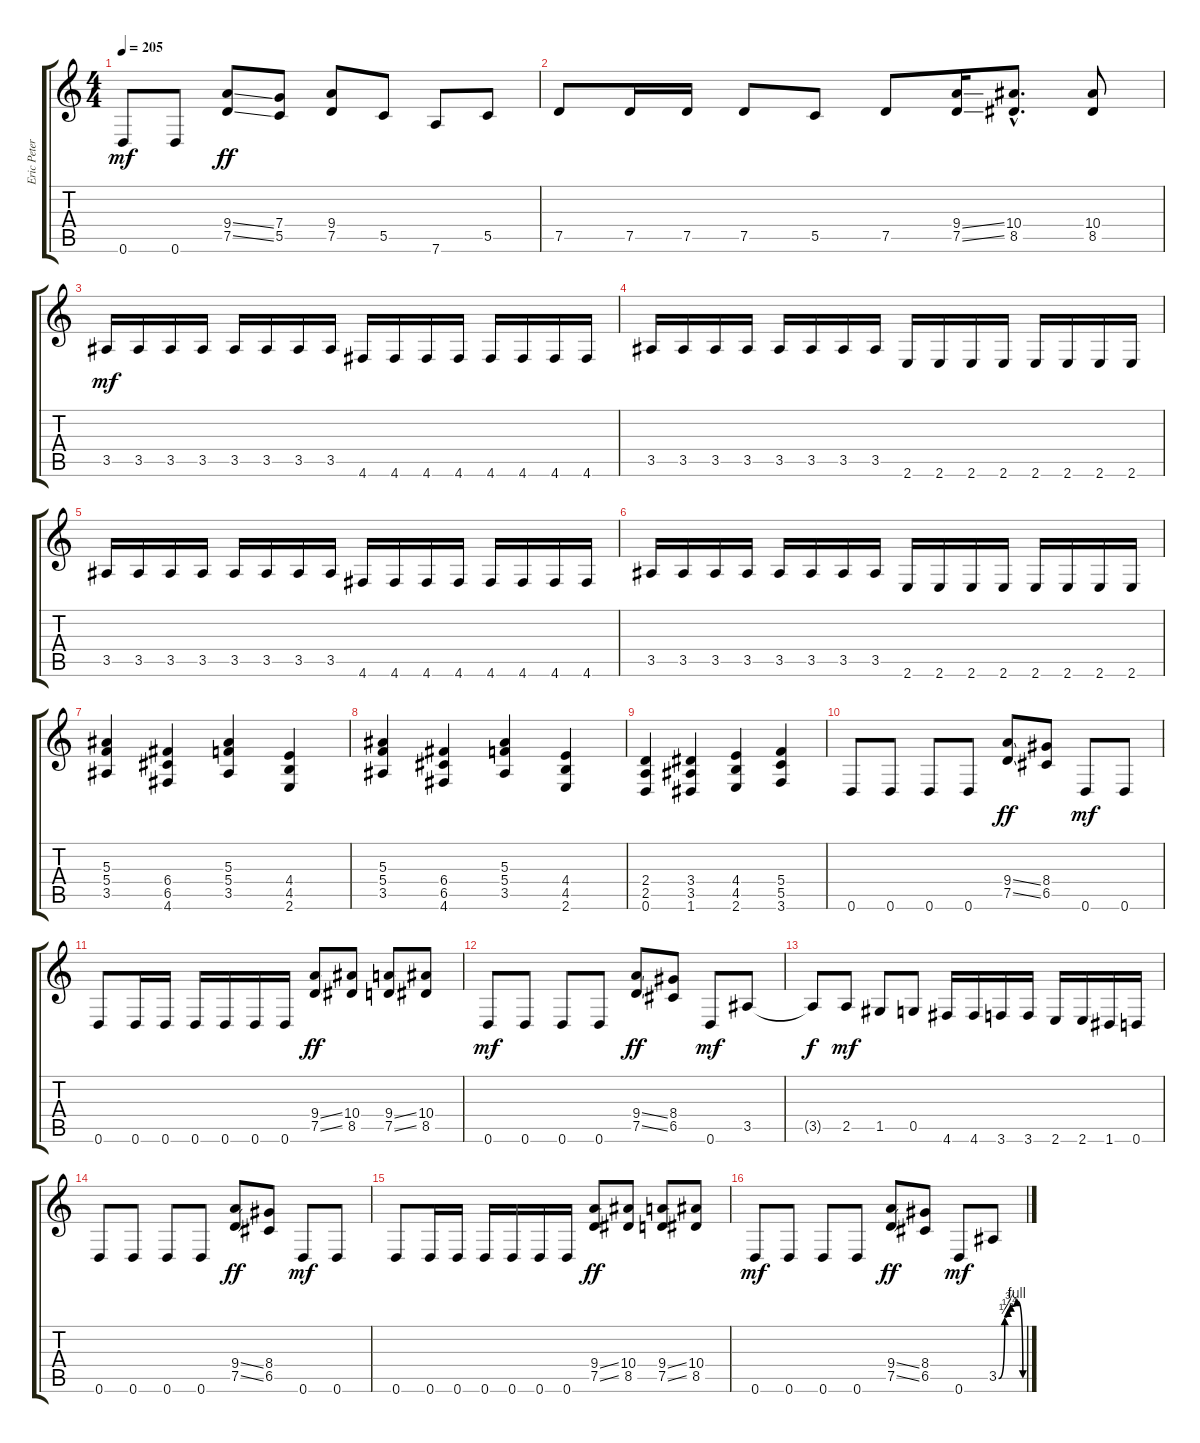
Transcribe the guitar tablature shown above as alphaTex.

\track ("Eric Peterson" "Eric Peter") {instrument distortionguitar}
\staff {score tabs}
\tuning (D4 A3 F3 C3 G2 D2) {hide}
\ts (4 4)
\tempo 205
\clef g2
\ks c
0.6.8{dy mf} 0.6.8 (9.4{ss} 7.5{ss}).8{dy ff} (7.4 5.5).8 (9.4 7.5).8 5.5.8 7.6.8 5.5.8 |
7.5.8 7.5.16 7.5.16 7.5.8 5.5.8 7.5.8 (9.4{ss} 7.5{ss}).16 (10.4{hac} 8.5{hac}).8{d} (10.4 8.5).8 |
3.5.16{dy mf} 3.5.16 3.5.16 3.5.16 3.5.16 3.5.16 3.5.16 3.5.16 4.6.16 4.6.16 4.6.16 4.6.16 4.6.16 4.6.16 4.6.16 4.6.16 |
3.5.16 3.5.16 3.5.16 3.5.16 3.5.16 3.5.16 3.5.16 3.5.16 2.6.16 2.6.16 2.6.16 2.6.16 2.6.16 2.6.16 2.6.16 2.6.16 |
3.5.16 3.5.16 3.5.16 3.5.16 3.5.16 3.5.16 3.5.16 3.5.16 4.6.16 4.6.16 4.6.16 4.6.16 4.6.16 4.6.16 4.6.16 4.6.16 |
3.5.16 3.5.16 3.5.16 3.5.16 3.5.16 3.5.16 3.5.16 3.5.16 2.6.16 2.6.16 2.6.16 2.6.16 2.6.16 2.6.16 2.6.16 2.6.16 |
(5.3 5.4 3.5).4 (6.4 6.5 4.6).4 (5.3 5.4 3.5).4 (4.4 4.5 2.6).4 |
(5.3 5.4 3.5).4 (6.4 6.5 4.6).4 (5.3 5.4 3.5).4 (4.4 4.5 2.6).4 |
(2.4 2.5 0.6).4 (3.4 3.5 1.6).4 (4.4 4.5 2.6).4 (5.4 5.5 3.6).4 |
0.6.8 0.6.8 0.6.8 0.6.8 (9.4{ss} 7.5{ss}).8{dy ff} (8.4 6.5).8 0.6.8{dy mf} 0.6.8 |
0.6.8 0.6.16 0.6.16 0.6.16 0.6.16 0.6.16 0.6.16 (9.4{ss} 7.5{ss}).8{dy ff} (10.4 8.5).8 (9.4{ss} 7.5{ss}).8 (10.4 8.5).8 |
0.6.8{dy mf} 0.6.8 0.6.8 0.6.8 (9.4{ss} 7.5{ss}).8{dy ff} (8.4 6.5).8 0.6.8{dy mf} 3.5.8 |
3.5{t}.8{dy f} 2.5.8{dy mf} 1.5.8 0.5.8 4.6.16 4.6.16 3.6.16 3.6.16 2.6.16 2.6.16 1.6.16 0.6.16 |
0.6.8 0.6.8 0.6.8 0.6.8 (9.4{ss} 7.5{ss}).8{dy ff} (8.4 6.5).8 0.6.8{dy mf} 0.6.8 |
0.6.8 0.6.16 0.6.16 0.6.16 0.6.16 0.6.16 0.6.16 (9.4{ss} 7.5{ss}).8{dy ff} (10.4 8.5).8 (9.4{ss} 7.5{ss}).8 (10.4 8.5).8 |
0.6.8{dy mf} 0.6.8 0.6.8 0.6.8 (9.4{ss} 7.5{ss}).8{dy ff} (8.4 6.5).8 0.6.8{dy mf} 3.5{be (custom 0 0 15 1 23 2 30 3 45 4 60 0)}.8
